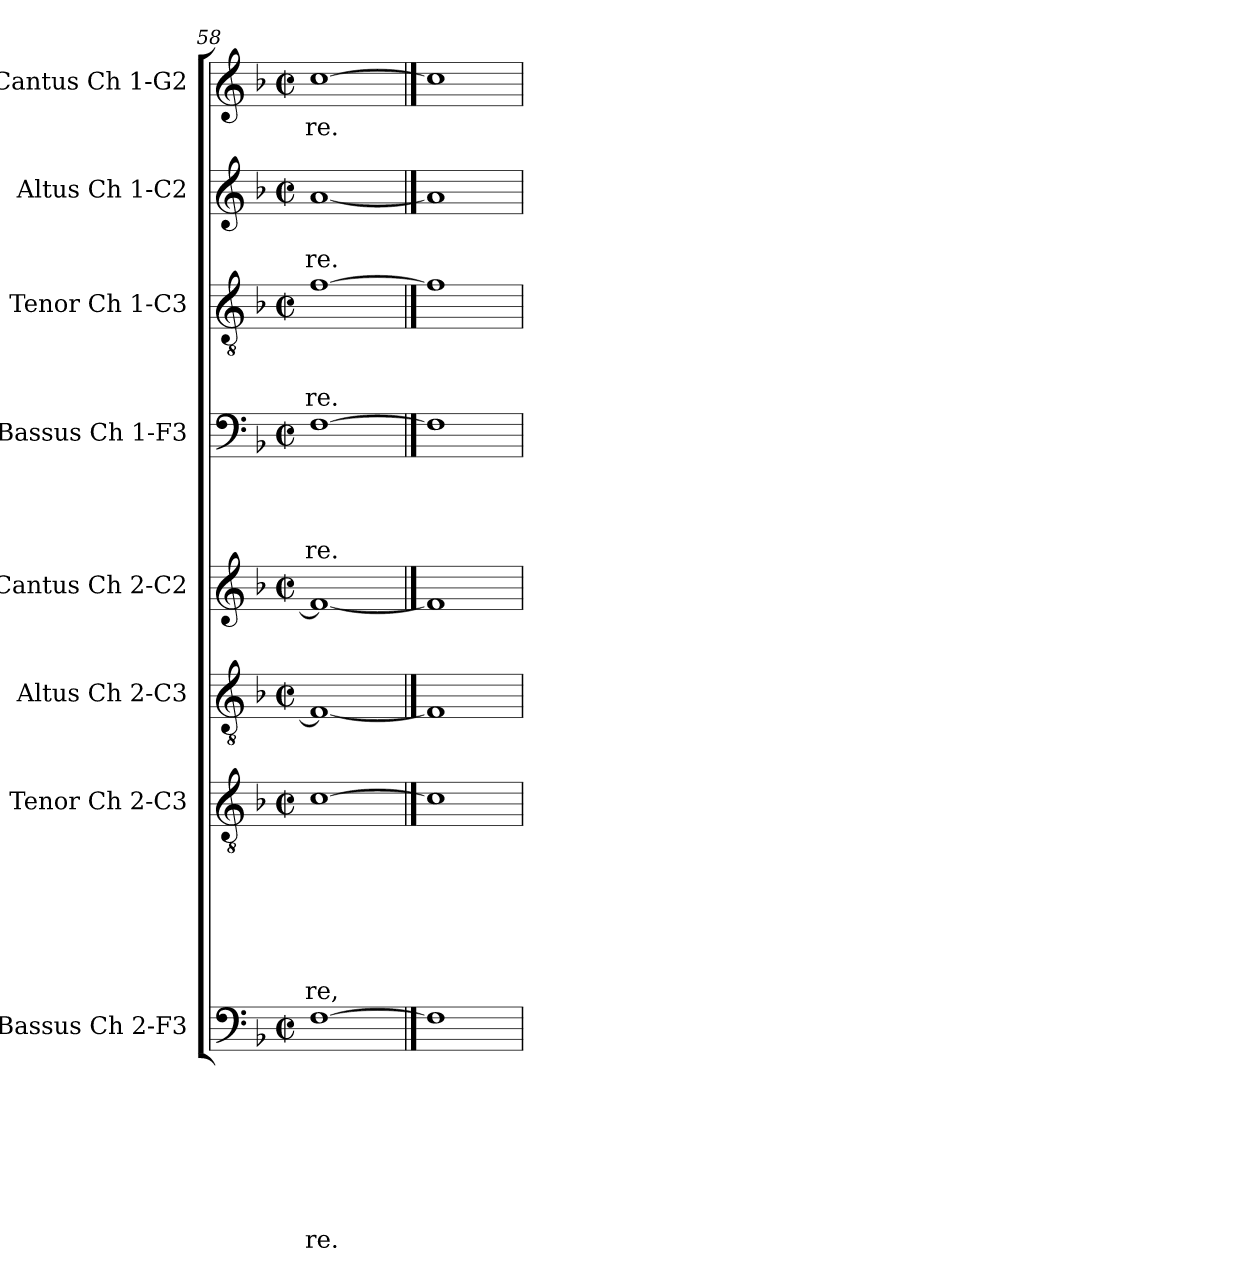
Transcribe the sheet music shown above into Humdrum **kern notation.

**kern	**text	**text	**text	**text	**text	**text	**text	**text	**kern	**text	**text	**text	**text	**text	**text	**text	**kern	**kern	**kern	**text	**text	**text	**text	**kern	**text	**text	**text	**kern	**text	**text	**kern	**text
*part8	*part8	*part8	*part8	*part8	*part8	*part8	*part8	*part8	*part7	*part7	*part7	*part7	*part7	*part7	*part7	*part7	*part6	*part5	*part4	*part4	*part4	*part4	*part4	*part3	*part3	*part3	*part3	*part2	*part2	*part2	*part1	*part1
*staff8	*staff8	*staff8	*staff8	*staff8	*staff8	*staff8	*staff8	*staff8	*staff7	*staff7	*staff7	*staff7	*staff7	*staff7	*staff7	*staff7	*staff6	*staff5	*staff4	*staff4	*staff4	*staff4	*staff4	*staff3	*staff3	*staff3	*staff3	*staff2	*staff2	*staff2	*staff1	*staff1
*I"Bassus Ch 2-F3	*	*	*	*	*	*	*	*	*I"Tenor Ch 2-C3	*	*	*	*	*	*	*	*I"Altus Ch 2-C3	*I"Cantus Ch 2-C2	*I"Bassus Ch 1-F3	*	*	*	*	*I"Tenor Ch 1-C3	*	*	*	*I"Altus Ch 1-C2	*	*	*I"Cantus Ch 1-G2	*
*I'B2	*	*	*	*	*	*	*	*	*I'T2	*	*	*	*	*	*	*	*I'A2	*I'C2	*I'B1	*	*	*	*	*I'T1	*	*	*	*I'A1	*	*	*I'C1	*
*clefF4	*	*	*	*	*	*	*	*	*clefGv2	*	*	*	*	*	*	*	*clefGv2	*clefG2	*clefF4	*	*	*	*	*clefGv2	*	*	*	*clefG2	*	*	*clefG2	*
*k[b-]	*	*	*	*	*	*	*	*	*k[b-]	*	*	*	*	*	*	*	*k[b-]	*k[b-]	*k[b-]	*	*	*	*	*k[b-]	*	*	*	*k[b-]	*	*	*k[b-]	*
*F:	*	*	*	*	*	*	*	*	*F:	*	*	*	*	*	*	*	*F:	*F:	*F:	*	*	*	*	*F:	*	*	*	*F:	*	*	*F:	*
*M2/2	*	*	*	*	*	*	*	*	*M2/2	*	*	*	*	*	*	*	*M2/2	*M2/2	*M2/2	*	*	*	*	*M2/2	*	*	*	*M2/2	*	*	*M2/2	*
*met(c|)	*	*	*	*	*	*	*	*	*met(c|)	*	*	*	*	*	*	*	*met(c|)	*met(c|)	*met(c|)	*	*	*	*	*met(c|)	*	*	*	*met(c|)	*	*	*met(c|)	*
=58	=58	=58	=58	=58	=58	=58	=58	=58	=58	=58	=58	=58	=58	=58	=58	=58	=58	=58	=58	=58	=58	=58	=58	=58	=58	=58	=58	=58	=58	=58	=58	=58
[1F	.	.	.	.	.	.	.	-re.	[1c	.	.	.	.	.	.	-re,	1F_	1f_	[1F	.	.	.	-re.	[1f	.	.	-re.	[1a	.	-re.	[1cc	-re.
==59	==59	==59	==59	==59	==59	==59	==59	==59	==59	==59	==59	==59	==59	==59	==59	==59	==59	==59	==59	==59	==59	==59	==59	==59	==59	==59	==59	==59	==59	==59	==59	==59
1F]	.	.	.	.	.	.	.	.	1c]	.	.	.	.	.	.	.	1F]	1f]	1F]	.	.	.	.	1f]	.	.	.	1a]	.	.	1cc]	.
=	=	=	=	=	=	=	=	=	=	=	=	=	=	=	=	=	=	=	=	=	=	=	=	=	=	=	=	=	=	=	=	=
*-	*-	*-	*-	*-	*-	*-	*-	*-	*-	*-	*-	*-	*-	*-	*-	*-	*-	*-	*-	*-	*-	*-	*-	*-	*-	*-	*-	*-	*-	*-	*-	*-
